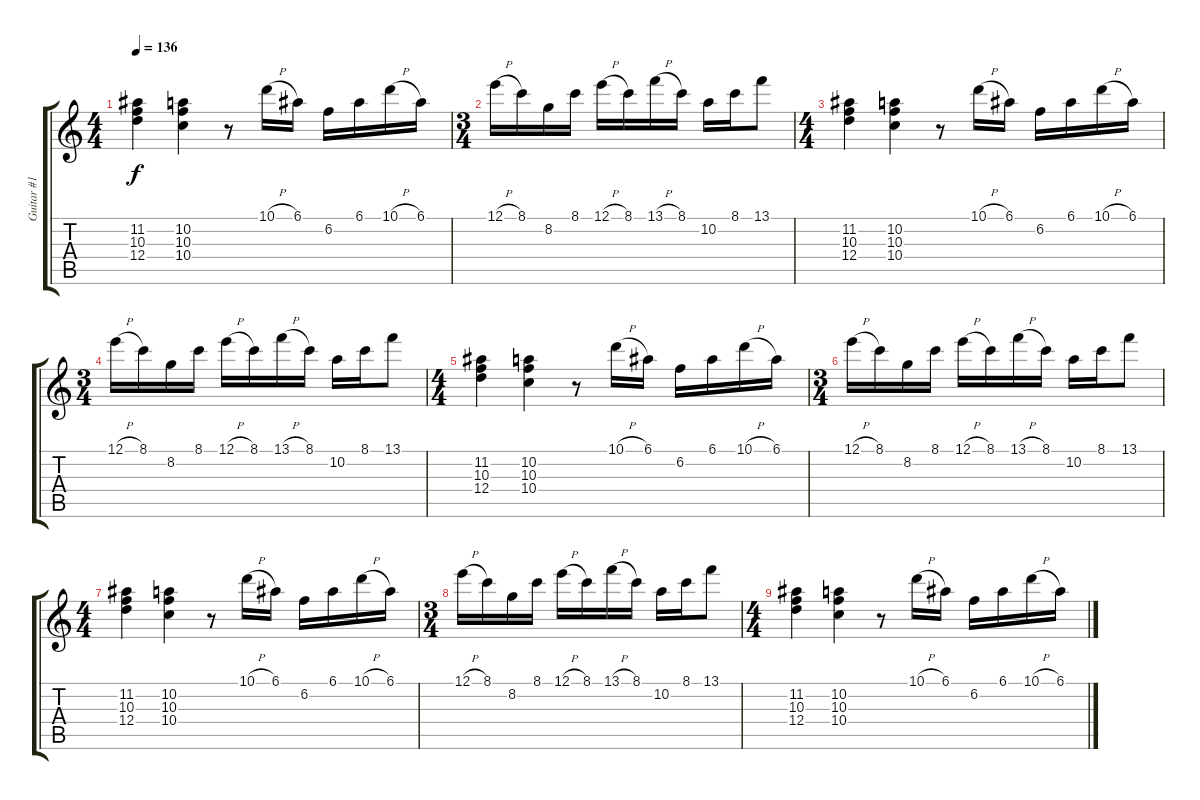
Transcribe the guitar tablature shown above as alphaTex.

\track ("Guitar #1" "Guitar #1") {instrument acousticguitarnylon}
\staff {score tabs}
\tuning (E4 B3 G3 D3 A2 E2) {hide}
\ts (4 4)
\tempo 136
\clef g2
\ks c
(11.2 10.3 12.4).4{dy f} (10.2 10.3 10.4).4 r.8 10.1{h}.16 6.1.16 6.2.16 6.1.16 10.1{h}.16 6.1.16 |
\ts (3 4)
12.1{h}.16{volume 6} 8.1.16 8.2.16 8.1.16 12.1{h}.16 8.1.16 13.1{h}.16 8.1.16 10.2.16 8.1.16 13.1.8 |
\ts (4 4)
(11.2 10.3 12.4).4 (10.2 10.3 10.4).4 r.8 10.1{h}.16 6.1.16 6.2.16 6.1.16 10.1{h}.16 6.1.16 |
\ts (3 4)
12.1{h}.16{volume 4} 8.1.16 8.2.16 8.1.16 12.1{h}.16 8.1.16 13.1{h}.16 8.1.16 10.2.16 8.1.16 13.1.8 |
\ts (4 4)
(11.2 10.3 12.4).4 (10.2 10.3 10.4).4 r.8 10.1{h}.16 6.1.16 6.2.16 6.1.16 10.1{h}.16 6.1.16 |
\ts (3 4)
12.1{h}.16{volume 2} 8.1.16 8.2.16 8.1.16 12.1{h}.16 8.1.16 13.1{h}.16 8.1.16 10.2.16 8.1.16 13.1.8 |
\ts (4 4)
(11.2 10.3 12.4).4 (10.2 10.3 10.4).4 r.8 10.1{h}.16 6.1.16 6.2.16 6.1.16 10.1{h}.16 6.1.16 |
\ts (3 4)
12.1{h}.16{volume 0} 8.1.16 8.2.16 8.1.16 12.1{h}.16 8.1.16 13.1{h}.16 8.1.16 10.2.16 8.1.16 13.1.8 |
\ts (4 4)
(11.2 10.3 12.4).4 (10.2 10.3 10.4).4 r.8 10.1{h}.16 6.1.16 6.2.16 6.1.16 10.1{h}.16 6.1.16
